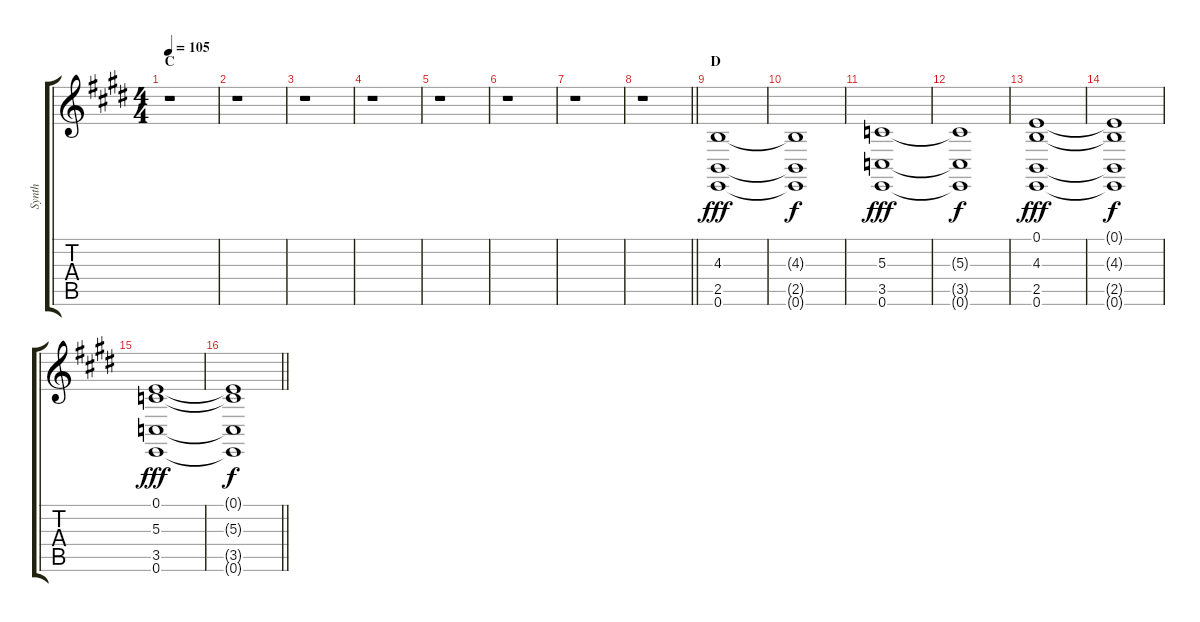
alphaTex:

\track ("Synth" "Synth") {instrument choiraahs}
\staff {score tabs}
\tuning (E4 B3 G3 D3 A2 E2) {hide}
\ts (4 4)
\section ("" "C")
\tempo 105
\clef g2
\ks e
r.1{dy fff} |
r.1 |
r.1 |
r.1 |
r.1 |
r.1 |
r.1 |
\barLineRight lightlight
r.1 |
\section ("" "D")
(4.3 2.5 0.6).1 |
(4.3{t} 2.5{t} 0.6{t}).1{dy f} |
(5.3 3.5 0.6).1{dy fff} |
(5.3{t} 3.5{t} 0.6{t}).1{dy f} |
(0.1 4.3 2.5 0.6).1{dy fff} |
(0.1{t} 4.3{t} 2.5{t} 0.6{t}).1{dy f} |
(0.1 5.3 3.5 0.6).1{dy fff} |
\barLineRight lightlight
(0.1{t} 5.3{t} 3.5{t} 0.6{t}).1{dy f}
